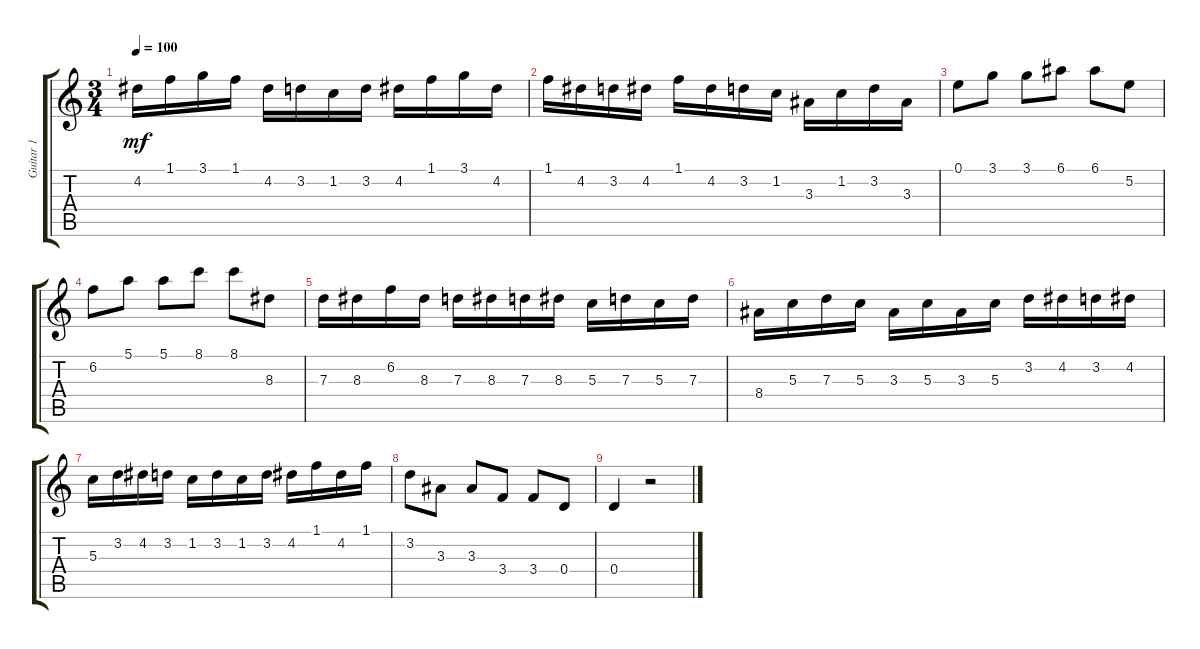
\track ("Guitar 1" "Guitar 1") {instrument acousticguitarnylon}
\staff {score tabs}
\tuning (E4 B3 G3 D3 A2 E2) {hide}
\ts (3 4)
\tempo 100
\clef g2
\ks c
4.2.16{dy mf} 1.1.16 3.1.16 1.1.16 4.2.16 3.2.16 1.2.16 3.2.16 4.2.16 1.1.16 3.1.16 4.2.16 |
1.1.16 4.2.16 3.2.16 4.2.16 1.1.16 4.2.16 3.2.16 1.2.16 3.3.16 1.2.16 3.2.16 3.3.16 |
0.1.8 3.1.8 3.1.8 6.1.8 6.1.8 5.2.8 |
6.2.8 5.1.8 5.1.8 8.1.8 8.1.8 8.3.8 |
7.3.16 8.3.16 6.2.16 8.3.16 7.3.16 8.3.16 7.3.16 8.3.16 5.3.16 7.3.16 5.3.16 7.3.16 |
8.4.16 5.3.16 7.3.16 5.3.16 3.3.16 5.3.16 3.3.16 5.3.16 3.2.16 4.2.16 3.2.16 4.2.16 |
5.3.16 3.2.16 4.2.16 3.2.16 1.2.16 3.2.16 1.2.16 3.2.16 4.2.16 1.1.16 4.2.16 1.1.16 |
3.2.8 3.3.8 3.3.8 3.4.8 3.4.8 0.4.8 |
0.4.4 r.2
